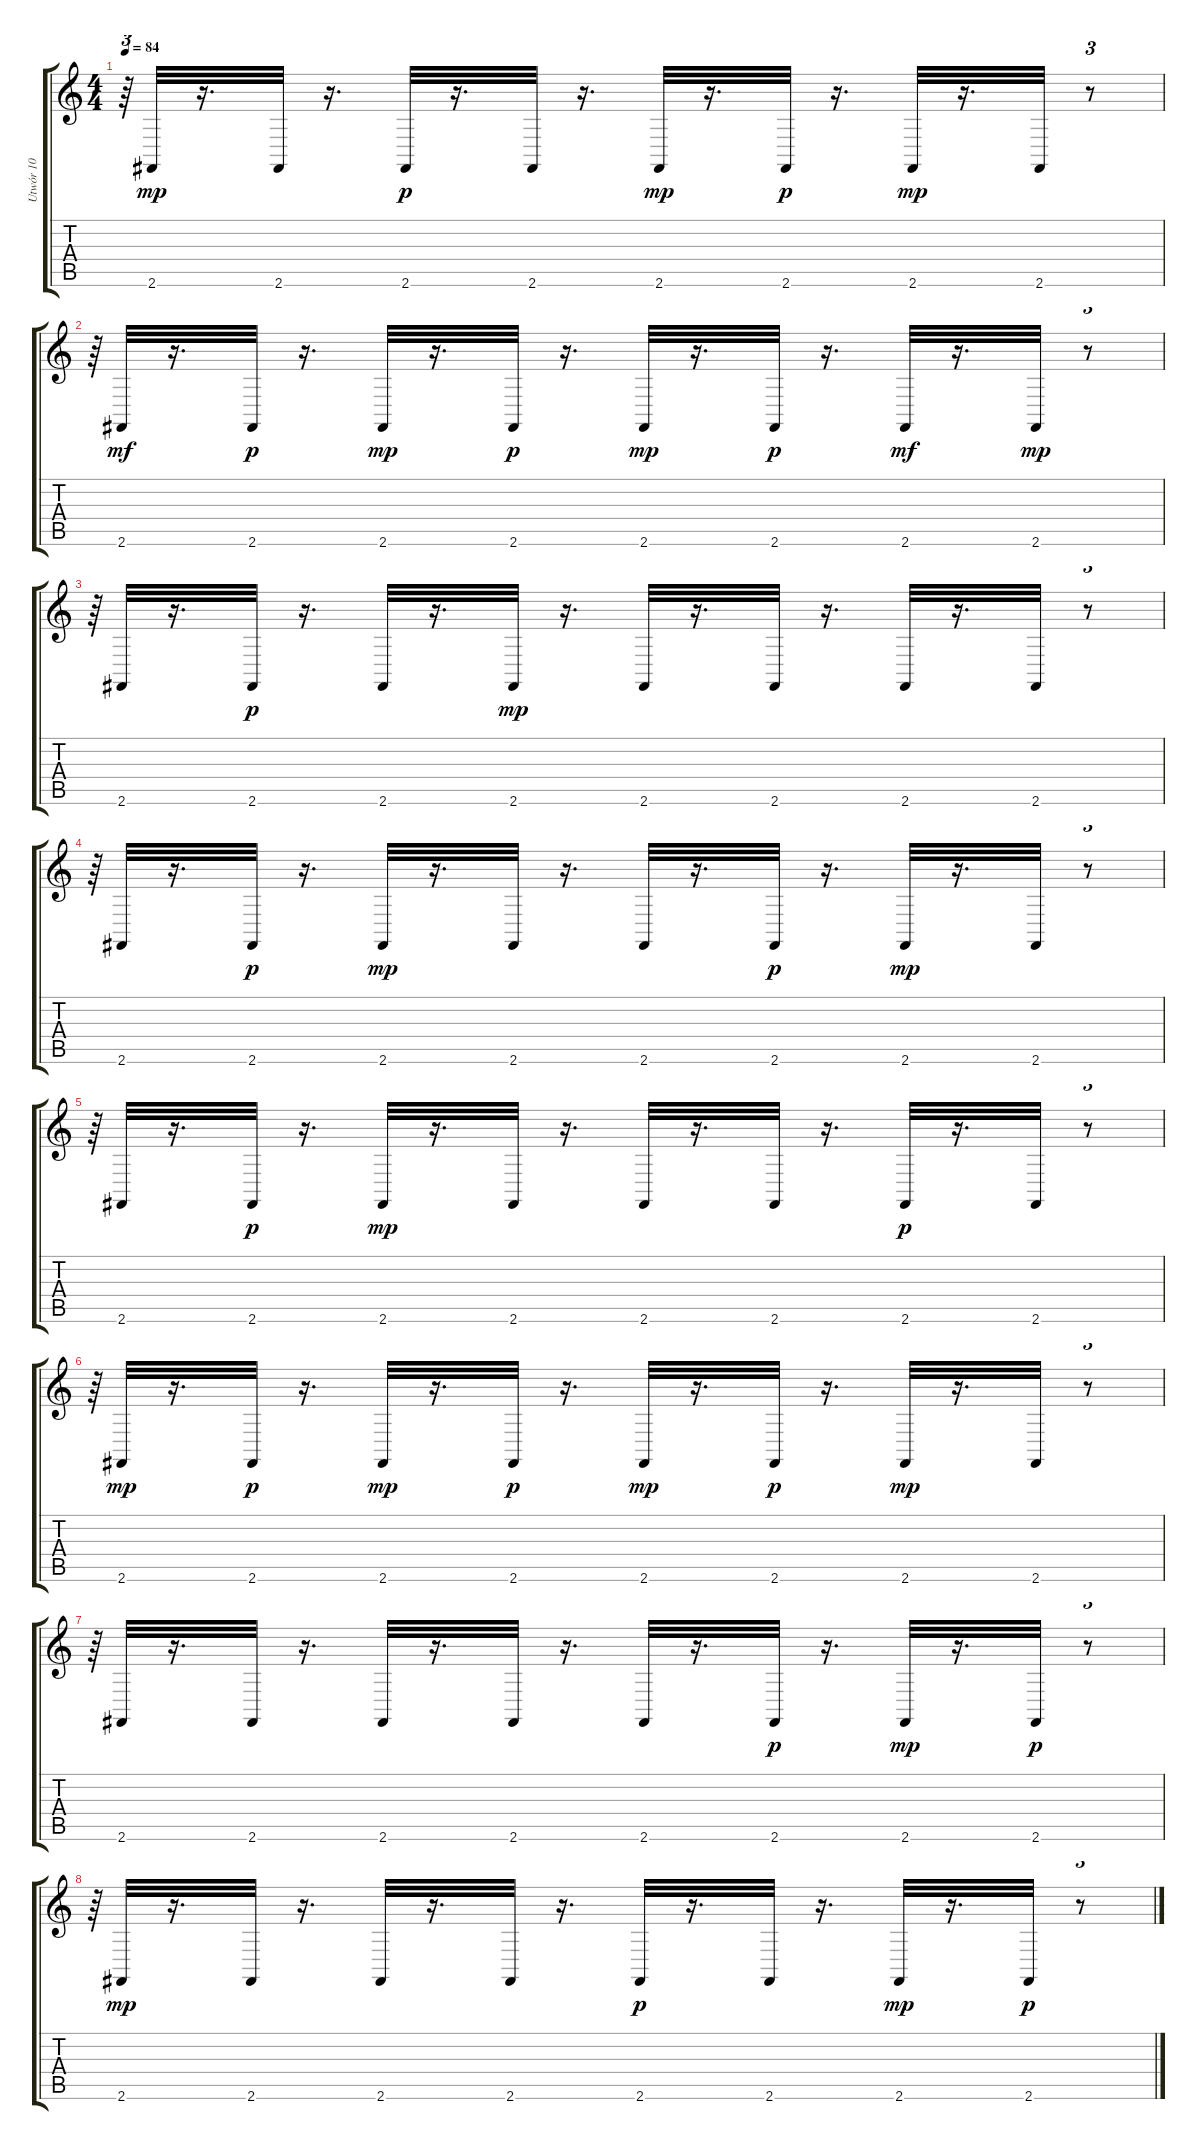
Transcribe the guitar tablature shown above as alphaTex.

\track ("Utwór 10" "Utwór 10") {instrument acousticgrandpiano}
\staff {score tabs}
\tuning (E4 B3 G3 D3 A2 E2) {hide}
\ts (4 4)
\tempo 84
\clef g2
\ks c
r.64{tu (3 2) dy p} 2.6.32{dy mp} r.16{d} 2.6.32 r.16{d} 2.6.32{dy p} r.16{d} 2.6.32 r.16{d} 2.6.32{dy mp} r.16{d} 2.6.32{dy p} r.16{d} 2.6.32{dy mp} r.16{d} 2.6.32 r.8{tu (3 2)} |
r.64{tu (3 2)} 2.6.32{dy mf} r.16{d} 2.6.32{dy p} r.16{d} 2.6.32{dy mp} r.16{d} 2.6.32{dy p} r.16{d} 2.6.32{dy mp} r.16{d} 2.6.32{dy p} r.16{d} 2.6.32{dy mf} r.16{d} 2.6.32{dy mp} r.8{tu (3 2)} |
r.64{tu (3 2)} 2.6.32 r.16{d} 2.6.32{dy p} r.16{d} 2.6.32 r.16{d} 2.6.32{dy mp} r.16{d} 2.6.32 r.16{d} 2.6.32 r.16{d} 2.6.32 r.16{d} 2.6.32 r.8{tu (3 2)} |
r.64{tu (3 2)} 2.6.32 r.16{d} 2.6.32{dy p} r.16{d} 2.6.32{dy mp} r.16{d} 2.6.32 r.16{d} 2.6.32 r.16{d} 2.6.32{dy p} r.16{d} 2.6.32{dy mp} r.16{d} 2.6.32 r.8{tu (3 2)} |
r.64{tu (3 2)} 2.6.32 r.16{d} 2.6.32{dy p} r.16{d} 2.6.32{dy mp} r.16{d} 2.6.32 r.16{d} 2.6.32 r.16{d} 2.6.32 r.16{d} 2.6.32{dy p} r.16{d} 2.6.32 r.8{tu (3 2)} |
r.64{tu (3 2)} 2.6.32{dy mp} r.16{d} 2.6.32{dy p} r.16{d} 2.6.32{dy mp} r.16{d} 2.6.32{dy p} r.16{d} 2.6.32{dy mp} r.16{d} 2.6.32{dy p} r.16{d} 2.6.32{dy mp} r.16{d} 2.6.32 r.8{tu (3 2)} |
r.64{tu (3 2)} 2.6.32 r.16{d} 2.6.32 r.16{d} 2.6.32 r.16{d} 2.6.32 r.16{d} 2.6.32 r.16{d} 2.6.32{dy p} r.16{d} 2.6.32{dy mp} r.16{d} 2.6.32{dy p} r.8{tu (3 2)} |
r.64{tu (3 2)} 2.6.32{dy mp} r.16{d} 2.6.32 r.16{d} 2.6.32 r.16{d} 2.6.32 r.16{d} 2.6.32{dy p} r.16{d} 2.6.32 r.16{d} 2.6.32{dy mp} r.16{d} 2.6.32{dy p} r.8{tu (3 2)}
